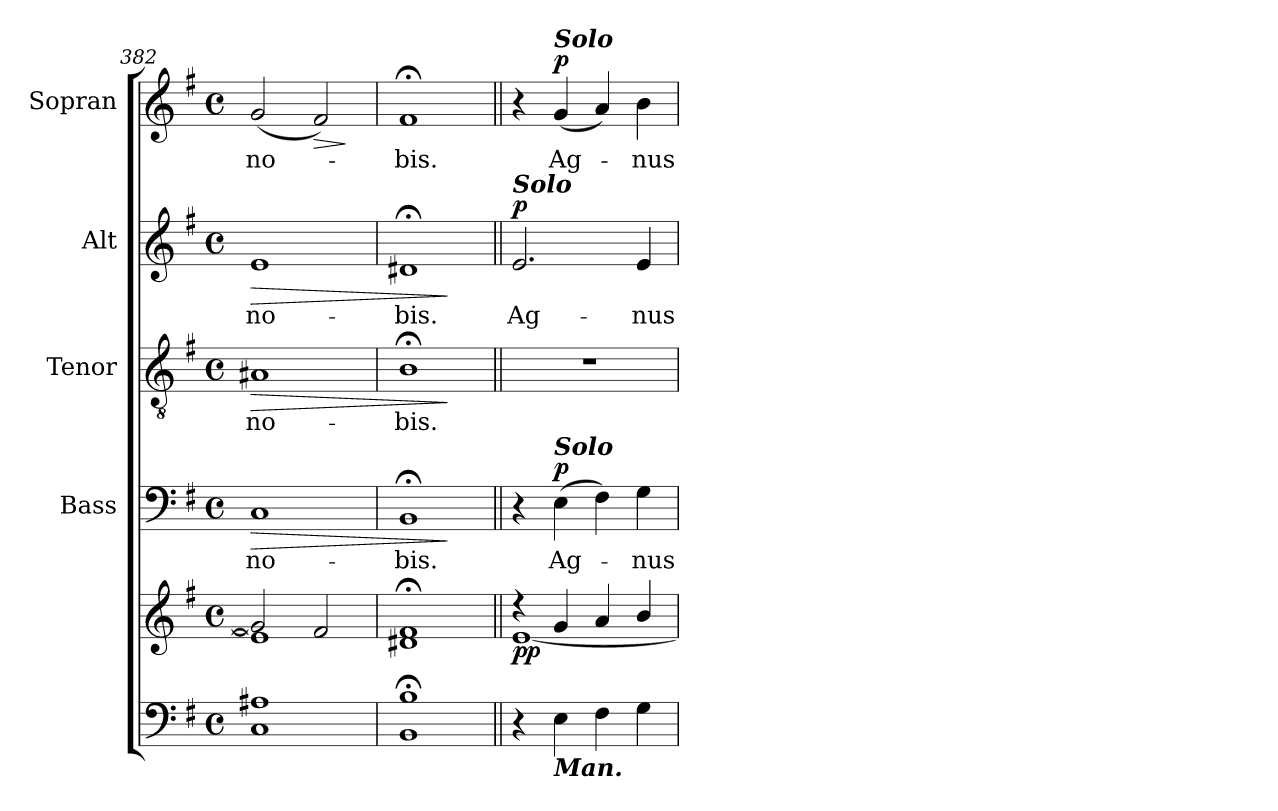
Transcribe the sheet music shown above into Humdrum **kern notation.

**kern	**kern	**dynam	**kern	**text	**dynam	**kern	**text	**dynam	**kern	**text	**dynam	**kern	**text	**dynam
*part5	*part5	*part5	*part4	*part4	*part4	*part3	*part3	*part3	*part2	*part2	*part2	*part1	*part1	*part1
*staff6	*staff5	*staff5/6	*staff4	*staff4	*staff4	*staff3	*staff3	*staff3	*staff2	*staff2	*staff2	*staff1	*staff1	*staff1
*	*	*	*I"Bass	*	*	*I"Tenor	*	*	*I"Alt	*	*	*I"Sopran	*	*
*	*	*	*I'B.	*	*	*I'T.	*	*	*I'A.	*	*	*I'S.	*	*
!!LO:LB:g=z
*clefF4	*clefG2	*	*clefF4	*	*	*clefGv2	*	*	*clefG2	*	*	*clefG2	*	*
*k[f#]	*k[f#]	*	*k[f#]	*	*	*k[f#]	*	*	*k[f#]	*	*	*k[f#]	*	*
*G:	*G:	*	*G:	*	*	*G:	*	*	*G:	*	*	*G:	*	*
*M4/4	*M4/4	*	*M4/4	*	*	*M4/4	*	*	*M4/4	*	*	*M4/4	*	*
*met(c)	*met(c)	*	*met(c)	*	*	*met(c)	*	*	*met(c)	*	*	*met(c)	*	*
=382	=382	=382	=382	=382	=382	=382	=382	=382	=382	=382	=382	=382	=382	=382
*^	*^	*	*	*	*	*	*	*	*	*	*	*	*	*
!	!	!	!	!	!	!LO:LY:b	!LO:HP:b	!	!LO:LY:b	!LO:HP:b	!	!LO:LY:b	!LO:HP:b	!	!LO:LY:b	!
1A#X	1C	2g/]	1e]	.	1C	no-	>	1A#X	no-	>	1e	no-	>	(<2g/	no-	.
!	!	!	!	!	!	!	!	!	!	!	!	!	!	!	!	!LO:HP:b
.	.	2f#/	.	.	.	.	.	.	.	.	.	.	.	2f#/)	.	>
*v	*v	*	*	*	*	*	*	*	*	*	*	*	*	*	*	*
*	*v	*v	*	*	*	*	*	*	*	*	*	*	*	*	*
.	.	.	.	.	.	.	.	.	.	.	.	.	.	]
=383	=383	=383	=383	=383	=383	=383	=383	=383	=383	=383	=383	=383	=383	=383
*^	*^	*	*	*	*	*	*	*	*	*	*	*	*	*
!	!	!	!	!	!	!LO:LY:b	!	!	!LO:LY:b	!	!	!LO:LY:b	!	!	!LO:LY:b	!
1B;	1BB	1f#;<	1d#X	.	1BB;<	-bis.	.	1B;<	-bis.	.	1d#X;<	-bis.	.	1f#;<	-bis.	.
*v	*v	*	*	*	*	*	*	*	*	*	*	*	*	*	*	*
*	*v	*v	*	*	*	*	*	*	*	*	*	*	*	*	*
.	.	.	.	.	]	.	.	]	.	.	]	.	.	.
=384||	=384||	=384||	=384||	=384||	=384||	=384||	=384||	=384||	=384||	=384||	=384||	=384||	=384||	=384||
*	*^	*	*	*	*	*	*	*	*	*	*	*	*	*
!	!	!	!	!	!	!	!	!	!	!LO:TX:a:Bi:t=Solo	!	!	!	!	!
!	!	!	!LO:DY:b	!	!	!	!	!	!	!	!LO:LY:b	!LO:DY:a	!	!	!
4r	4rcc	[<1e	pp	4r	.	.	1r	.	.	2.e/	Ag-	p	4r	.	.
!	!	!	!	!	!	!	!	!	!	!	!	!	!LO:TX:a:Bi:t=Solo	!	!
!	!	!	!	!LO:TX:a:Bi:t=Solo	!	!	!	!	!	!	!	!	!	!	!
!LO:TX:b:Bi:t=Man.	!	!	!	!	!	!	!	!	!	!	!	!	!	!	!
!	!	!	!	!	!LO:LY:b	!LO:DY:a	!	!	!	!	!	!	!	!LO:LY:b	!LO:DY:a
4E\	4g/	.	.	(>4E\	Ag-	p	.	.	.	.	.	.	(<4g/	Ag-	p
4F#\	4a/	.	.	4F#\)	.	.	.	.	.	.	.	.	4a/)	.	.
!	!	!	!	!	!LO:LY:b	!	!	!	!	!	!LO:LY:b	!	!	!LO:LY:b	!
4G\	4b/	.	.	4G\	-nus	.	.	.	.	4e/	-nus	.	4b\	-nus	.
*	*v	*v	*	*	*	*	*	*	*	*	*	*	*	*	*
=	=	=	=	=	=	=	=	=	=	=	=	=	=	=
*-	*-	*-	*-	*-	*-	*-	*-	*-	*-	*-	*-	*-	*-	*-
